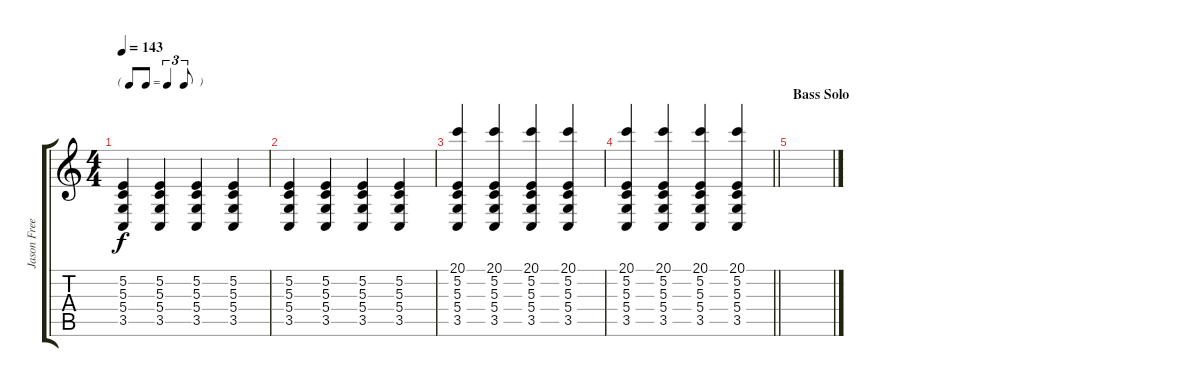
\track ("Jason Freeze" "Jason Free") {instrument electricgrandpiano}
\staff {score tabs}
\tuning (E4 B3 G3 D3 A2 E2) {hide}
\ts (4 4)
\tf triplet8th
\tempo 143
\clef g2
\ks c
(5.2 5.3 5.4 3.5).4{dy f} (5.2 5.3 5.4 3.5).4 (5.2 5.3 5.4 3.5).4 (5.2 5.3 5.4 3.5).4 |
(5.2 5.3 5.4 3.5).4 (5.2 5.3 5.4 3.5).4 (5.2 5.3 5.4 3.5).4 (5.2 5.3 5.4 3.5).4 |
(20.1 5.2 5.3 5.4 3.5).4 (20.1 5.2 5.3 5.4 3.5).4 (20.1 5.2 5.3 5.4 3.5).4 (20.1 5.2 5.3 5.4 3.5).4 |
\barLineRight lightlight
(20.1 5.2 5.3 5.4 3.5).4 (20.1 5.2 5.3 5.4 3.5).4 (20.1 5.2 5.3 5.4 3.5).4 (20.1 5.2 5.3 5.4 3.5).4 |
\section ("" "Bass Solo")
